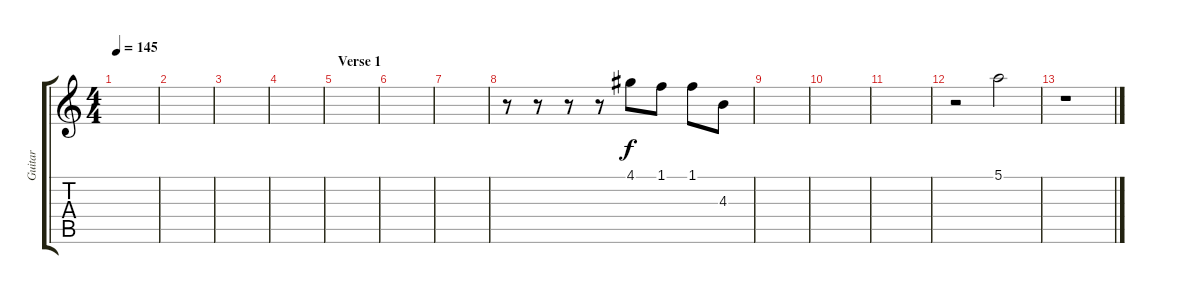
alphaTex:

\track ("Guitar" "Guitar") {instrument overdrivenguitar}
\staff {score tabs}
\tuning (E4 B3 G3 D3 A2 E2) {hide}
\ts (4 4)
\tempo 145
\clef g2
\ks c
|
|
|
|
\section ("" "Verse 1")
|
|
|
r.8 r.8 r.8 r.8 4.1.8{volume 11 balance 13 instrument melodictom} 1.1.8 1.1.8 4.3.8 |
|
|
|
r.2{volume 11 balance 6 instrument reversecymbal} 5.1.2{balance 8} |
r.1{volume 0}
